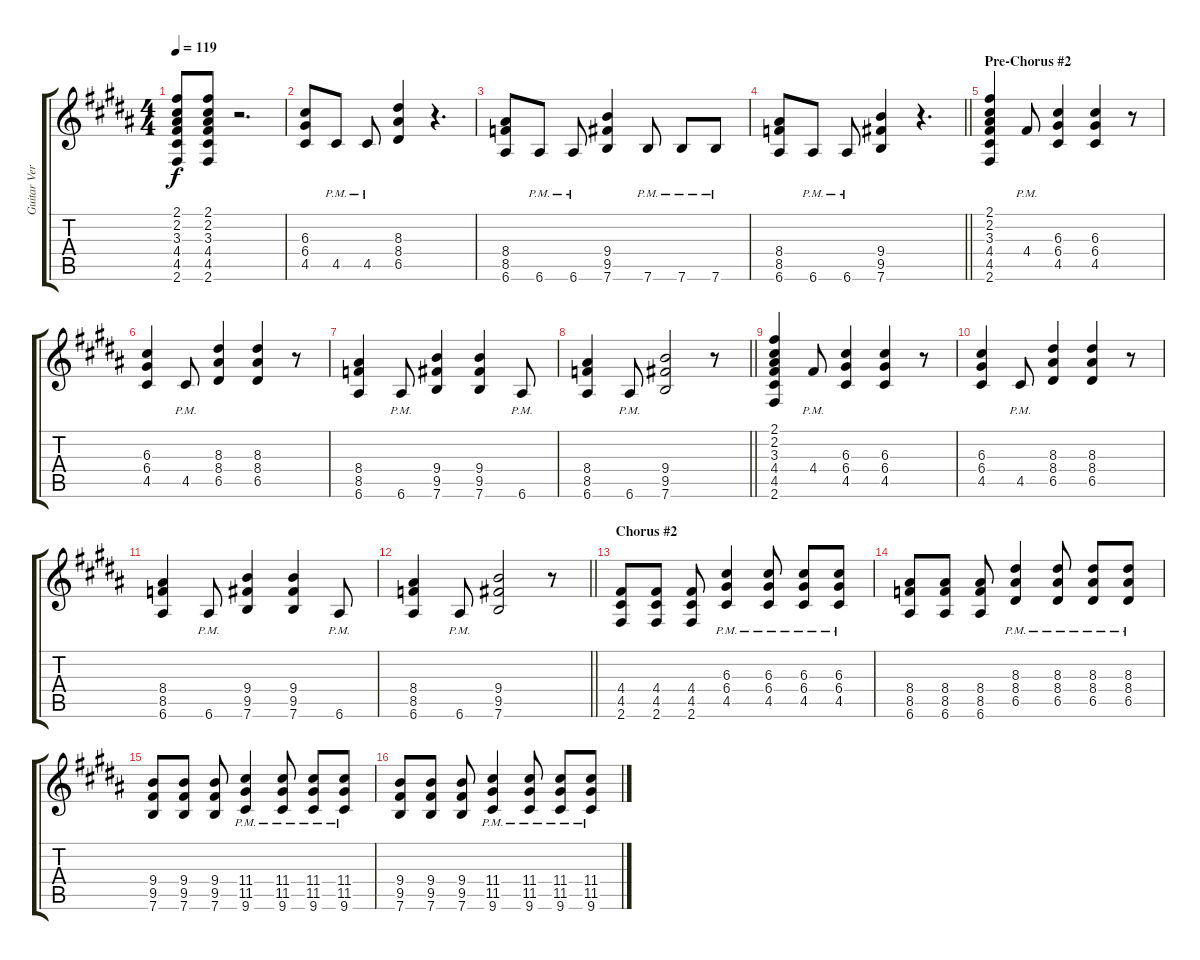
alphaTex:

\track ("Guitar Version" "Guitar Ver") {mute instrument overdrivenguitar}
\staff {score tabs}
\tuning (E4 B3 G3 D3 A2 E2) {hide}
\ts (4 4)
\tempo 119
\clef g2
\ks b
(2.1 2.2 3.3 4.4 4.5 2.6).8{dy f} (2.1 2.2 3.3 4.4 4.5 2.6).8 r.2{d} |
(6.3 6.4 4.5).8 4.5{pm}.8 4.5{pm}.8 (8.3 8.4 6.5).4 r.4{d} |
(8.4 8.5 6.6).8 6.6{pm}.8 6.6{pm}.8 (9.4 9.5 7.6).4 7.6{pm}.8 7.6{pm}.8 7.6{pm}.8 |
\barLineRight lightlight
(8.4 8.5 6.6).8 6.6{pm}.8 6.6{pm}.8 (9.4 9.5 7.6).4 r.4{d} |
\section ("" "Pre-Chorus #2")
(2.1 2.2 3.3 4.4 4.5 2.6).4 4.4{pm}.8 (6.3 6.4 4.5).4 (6.3 6.4 4.5).4 r.8 |
(6.3 6.4 4.5).4 4.5{pm}.8 (8.3 8.4 6.5).4 (8.3 8.4 6.5).4 r.8 |
(8.4 8.5 6.6).4 6.6{pm}.8 (9.4 9.5 7.6).4 (9.4 9.5 7.6).4 6.6{pm}.8 |
\barLineRight lightlight
(8.4 8.5 6.6).4 6.6{pm}.8 (9.4 9.5 7.6).2 r.8 |
(2.1 2.2 3.3 4.4 4.5 2.6).4 4.4{pm}.8 (6.3 6.4 4.5).4 (6.3 6.4 4.5).4 r.8 |
(6.3 6.4 4.5).4 4.5{pm}.8 (8.3 8.4 6.5).4 (8.3 8.4 6.5).4 r.8 |
(8.4 8.5 6.6).4 6.6{pm}.8 (9.4 9.5 7.6).4 (9.4 9.5 7.6).4 6.6{pm}.8 |
\barLineRight lightlight
(8.4 8.5 6.6).4 6.6{pm}.8 (9.4 9.5 7.6).2 r.8 |
\section ("" "Chorus #2")
(4.4 4.5 2.6).8 (4.4 4.5 2.6).8 (4.4 4.5 2.6).8 (6.3{pm} 6.4{pm} 4.5{pm}).4 (6.3{pm} 6.4{pm} 4.5{pm}).8 (6.3{pm} 6.4{pm} 4.5{pm}).8 (6.3{pm} 6.4{pm} 4.5{pm}).8 |
(8.4 8.5 6.6).8 (8.4 8.5 6.6).8 (8.4 8.5 6.6).8 (8.3{pm} 8.4{pm} 6.5{pm}).4 (8.3{pm} 8.4{pm} 6.5{pm}).8 (8.3{pm} 8.4{pm} 6.5{pm}).8 (8.3{pm} 8.4{pm} 6.5{pm}).8 |
(9.4 9.5 7.6).8 (9.4 9.5 7.6).8 (9.4 9.5 7.6).8 (11.4{pm} 11.5{pm} 9.6{pm}).4 (11.4{pm} 11.5{pm} 9.6{pm}).8 (11.4{pm} 11.5{pm} 9.6{pm}).8 (11.4{pm} 11.5{pm} 9.6{pm}).8 |
(9.4 9.5 7.6).8 (9.4 9.5 7.6).8 (9.4 9.5 7.6).8 (11.4{pm} 11.5{pm} 9.6{pm}).4 (11.4{pm} 11.5{pm} 9.6{pm}).8 (11.4{pm} 11.5{pm} 9.6{pm}).8 (11.4{pm} 11.5{pm} 9.6{pm}).8
